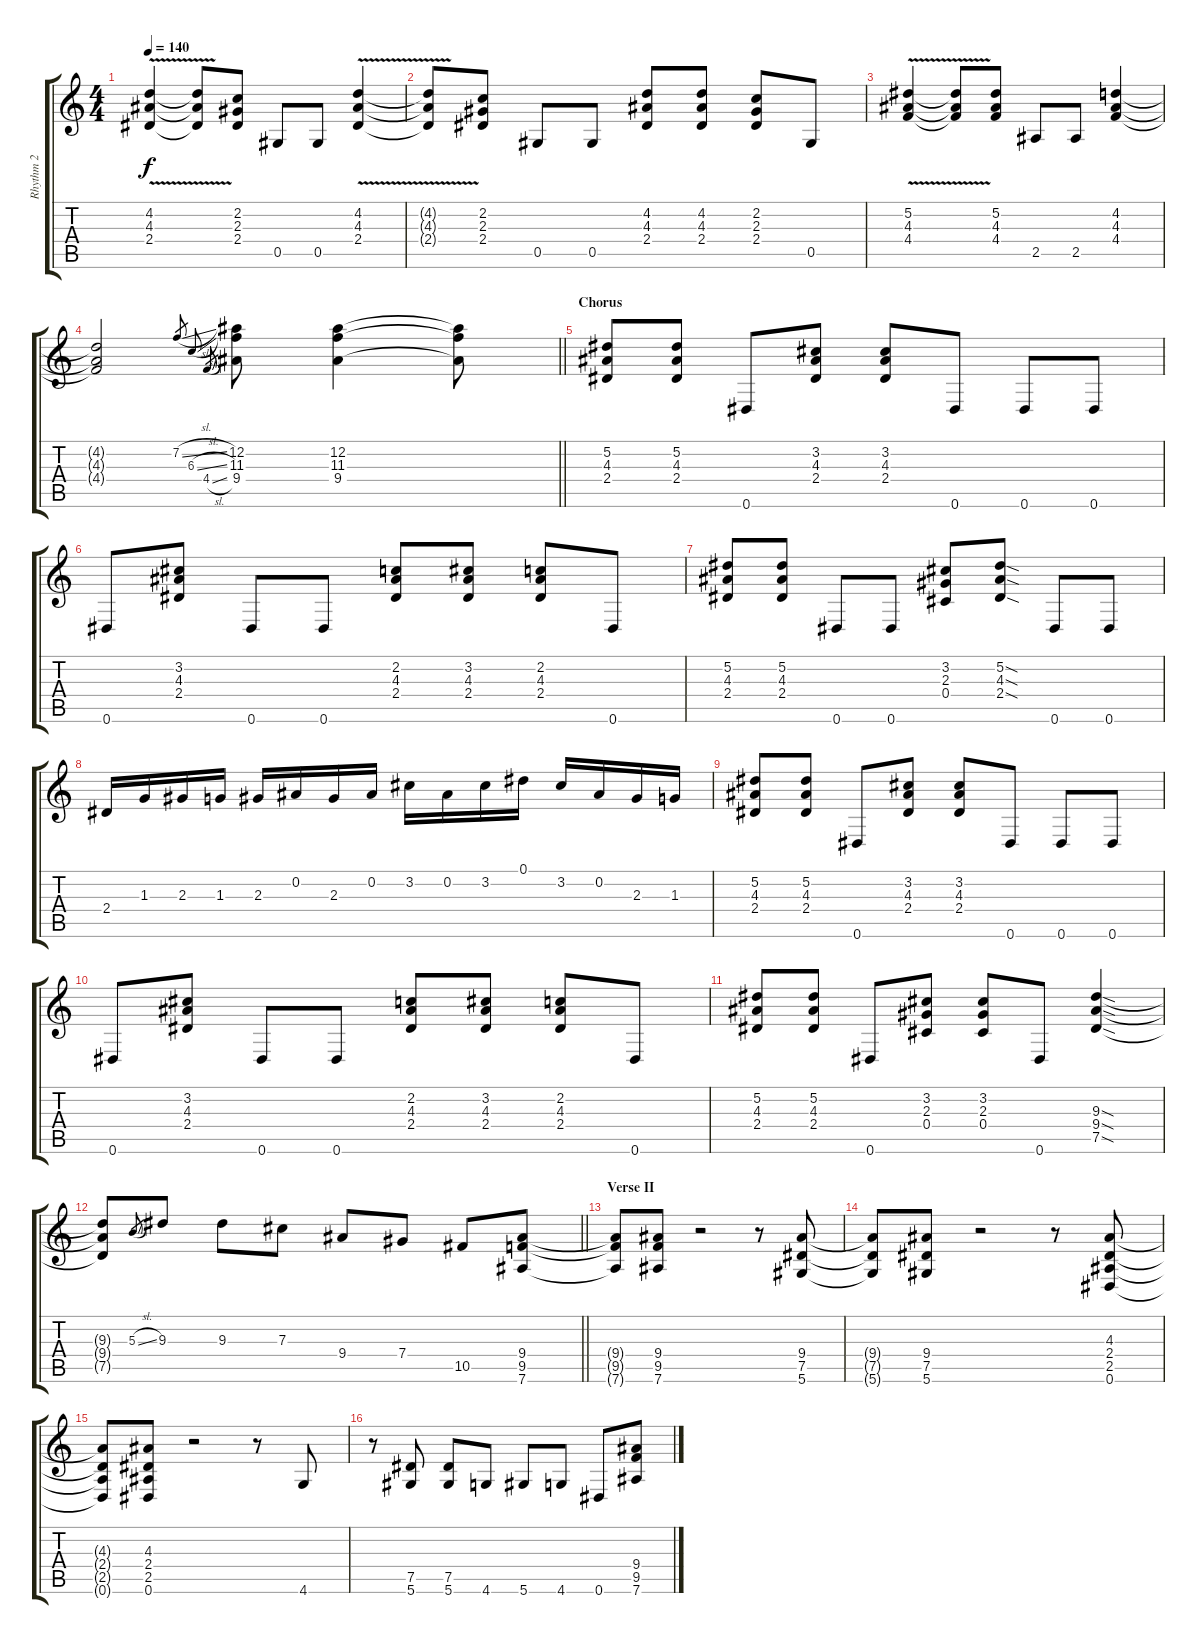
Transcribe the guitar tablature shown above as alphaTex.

\track ("Rhythm 2" "Rhythm 2") {instrument overdrivenguitar}
\staff {score tabs}
\tuning (Eb4 Bb3 Gb3 Db3 Ab2 Eb2) {hide}
\ts (4 4)
\tempo 140
\clef g2
\ks c
(4.2 4.3{v} 2.4).4{dy f} (4.2{t} 4.3{t} 2.4{t}).8 (2.2 2.3 2.4).8 0.5.8 0.5.8 (4.2 4.3{v} 2.4).4 |
(4.2{t} 4.3{t} 2.4{t}).8 (2.2 2.3 2.4).8 0.5.8 0.5.8 (4.2 4.3 2.4).8 (4.2 4.3 2.4).8 (2.2 2.3 2.4).8 0.5.8 |
(5.2 4.3{v} 4.4{v}).4 (5.2{t} 4.3{t} 4.4{t}).8 (5.2 4.3 4.4).8 2.5.8 2.5.8 (4.2 4.3 4.4).4 |
\barLineRight lightlight
(4.2{t} 4.3{t} 4.4{t}).2 7.2{sl}.32{gr} 6.3{sl}.32{gr onbeat} 4.4{sl}.32{gr} (12.2 11.3 9.4).8 (12.2 11.3 9.4).4 (12.2{t} 11.3{t} 9.4{t}).8 |
\section ("" "Chorus")
(5.2 4.3 2.4).8 (5.2 4.3 2.4).8 0.6.8 (3.2 4.3 2.4).8 (3.2 4.3 2.4).8 0.6.8 0.6.8 0.6.8 |
0.6.8 (3.2 4.3 2.4).8 0.6.8 0.6.8 (2.2 4.3 2.4).8 (3.2 4.3 2.4).8 (2.2 4.3 2.4).8 0.6.8 |
(5.2 4.3 2.4).8 (5.2 4.3 2.4).8 0.6.8 0.6.8 (3.2 2.3 0.4).8 (5.2{sod} 4.3{sod} 2.4{sod}).8 0.6.8 0.6.8 |
2.4.16 1.3.16 2.3.16 1.3.16 2.3.16 0.2.16 2.3.16 0.2.16 3.2.16 0.2.16 3.2.16 0.1.16 3.2.16 0.2.16 2.3.16 1.3.16 |
(5.2 4.3 2.4).8 (5.2 4.3 2.4).8 0.6.8 (3.2 4.3 2.4).8 (3.2 4.3 2.4).8 0.6.8 0.6.8 0.6.8 |
0.6.8 (3.2 4.3 2.4).8 0.6.8 0.6.8 (2.2 4.3 2.4).8 (3.2 4.3 2.4).8 (2.2 4.3 2.4).8 0.6.8 |
(5.2 4.3 2.4).8 (5.2 4.3 2.4).8 0.6.8 (3.2 2.3 0.4).8 (3.2 2.3 0.4).8 0.6.8 (9.3{sod} 9.4{sod} 7.5{sod}).4 |
\barLineRight lightlight
(9.3{t} 9.4{t} 7.5{t}).8 5.3{sl}.8{gr} 9.3.8 9.3.8 7.3.8 9.4.8 7.4.8 10.5.8 (9.4 9.5 7.6).8 |
\section ("" "Verse II")
(9.4{t} 9.5{t} 7.6{t}).8 (9.4 9.5 7.6).8 r.2 r.8 (9.4 7.5 5.6).8 |
(9.4{t} 7.5{t} 5.6{t}).8 (9.4 7.5 5.6).8 r.2 r.8 (4.3 2.4 2.5 0.6).8 |
(4.3{t} 2.4{t} 2.5{t} 0.6{t}).8 (4.3 2.4 2.5 0.6).8 r.2 r.8 4.6.8 |
r.8 (7.5 5.6).8 (7.5 5.6).8 4.6.8 5.6.8 4.6.8 0.6.8 (9.4 9.5 7.6).8
